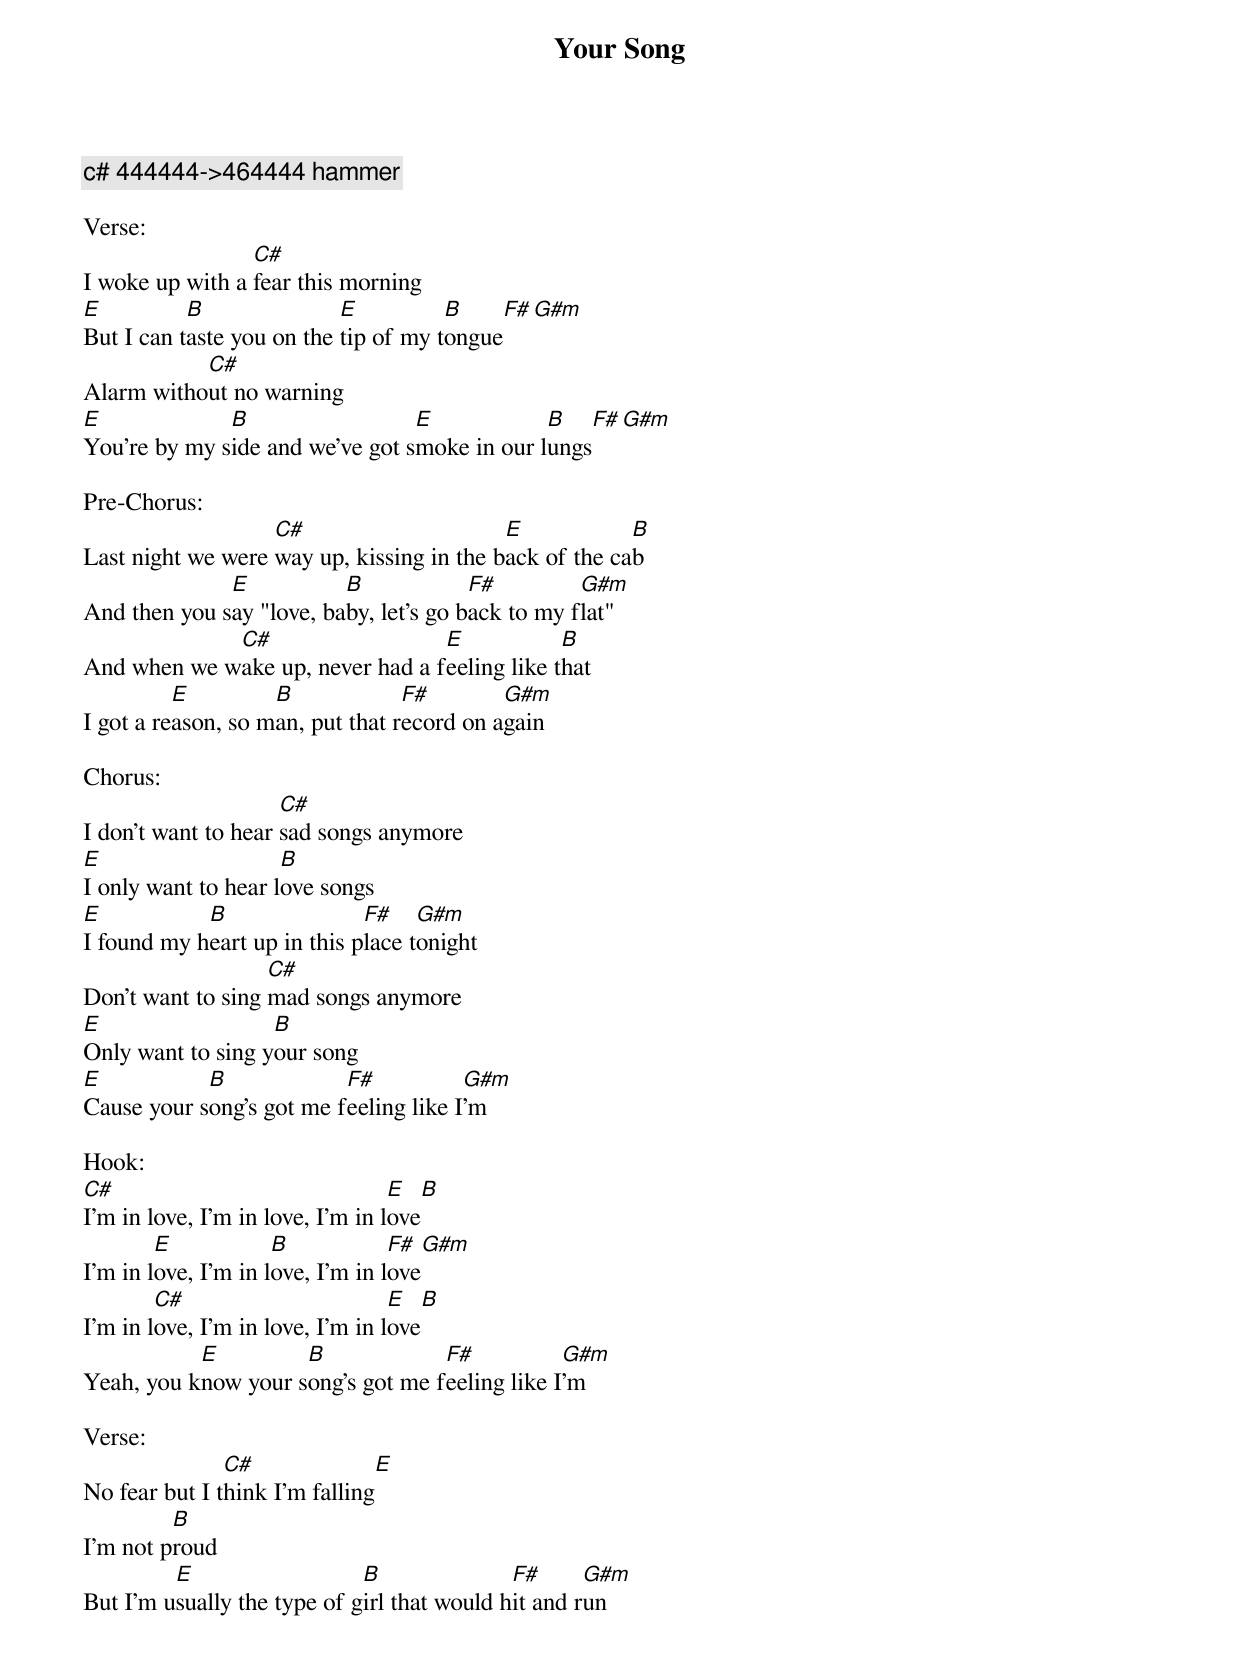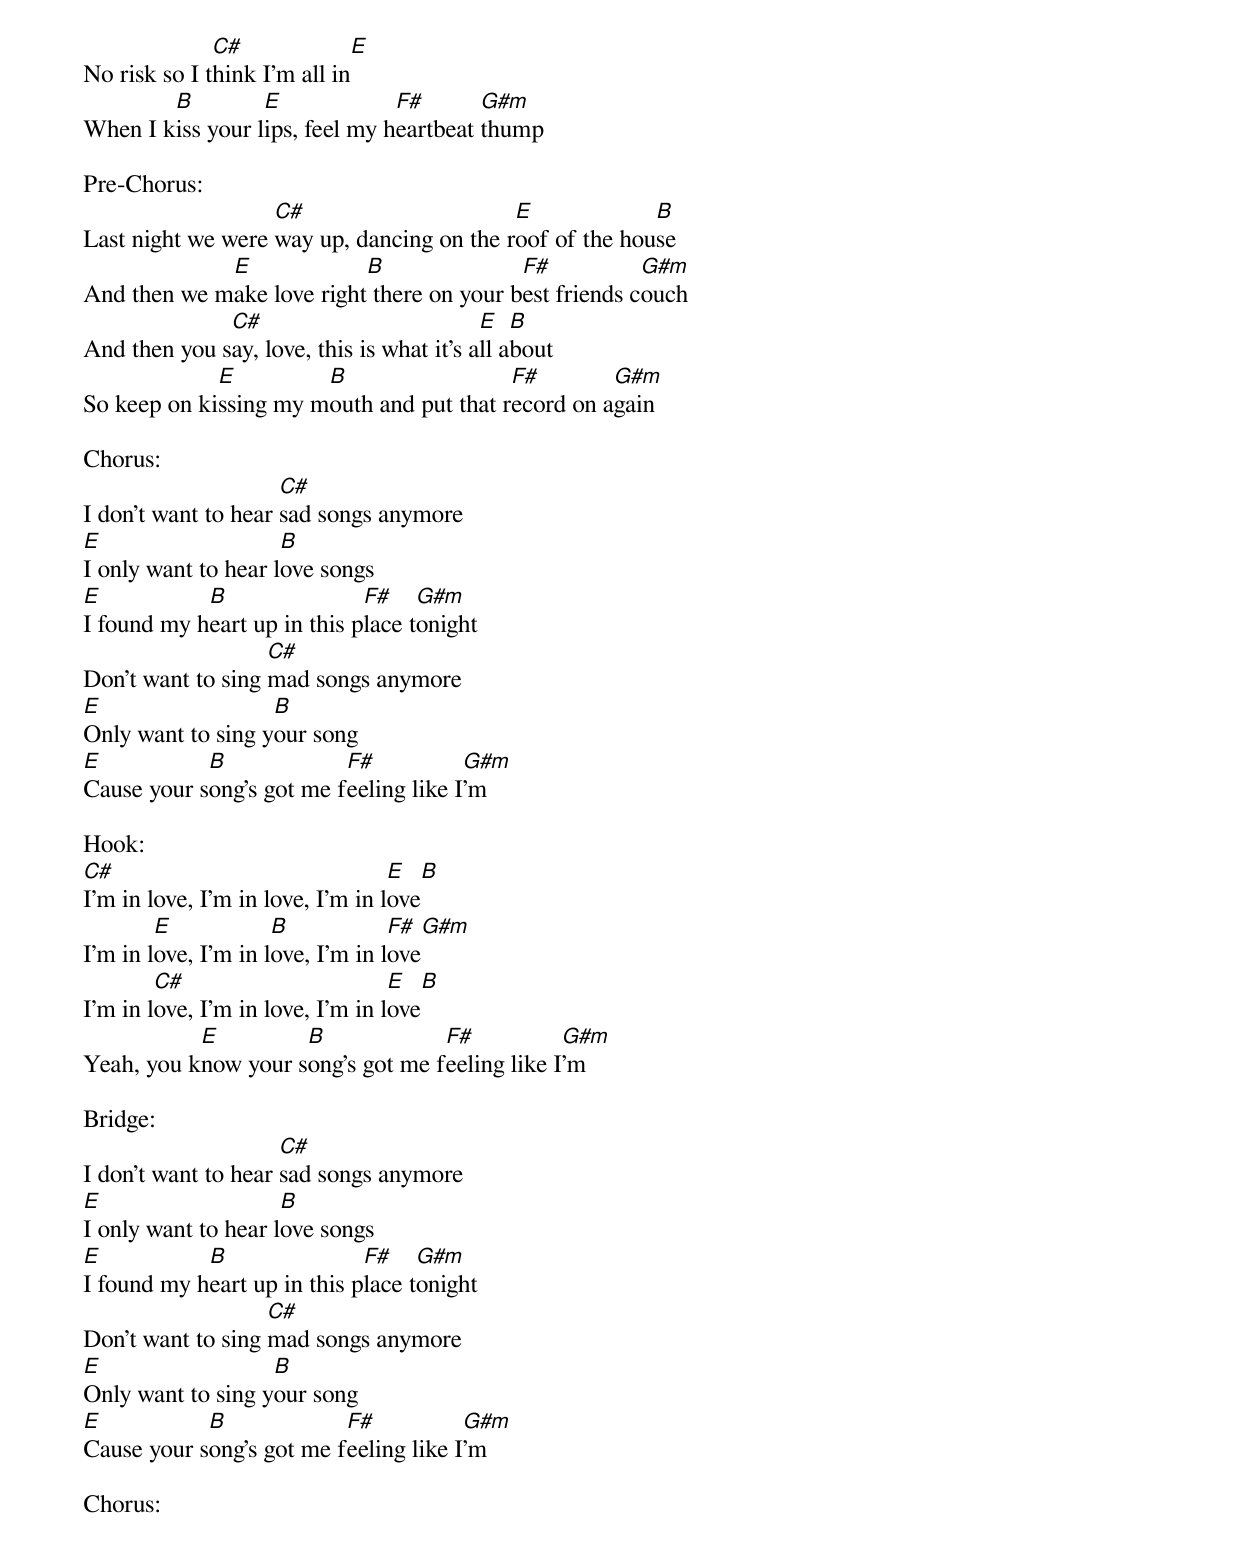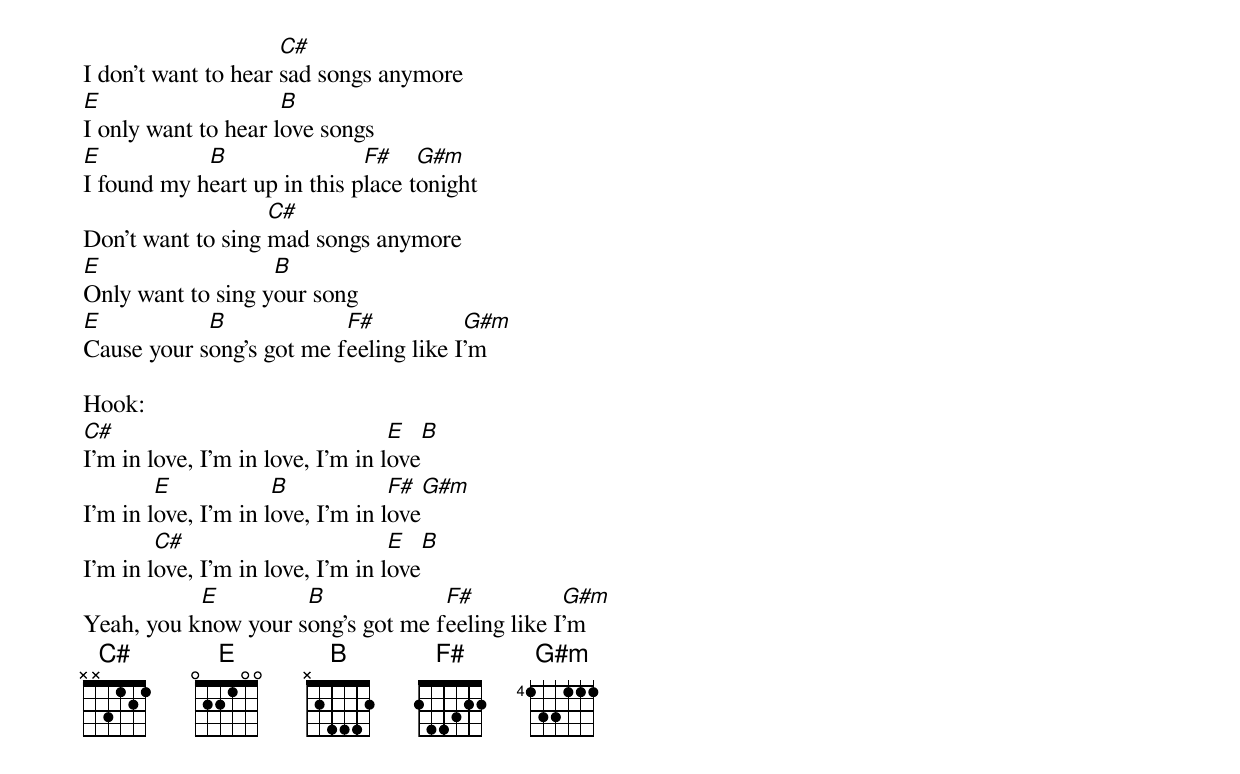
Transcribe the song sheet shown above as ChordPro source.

{title:Your Song}
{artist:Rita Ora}
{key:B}
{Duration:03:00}
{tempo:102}

{c: c# 444444->464444 hammer}

Verse:
I woke up with a [C#]fear this morning
[E]But I can t[B]aste you on the [E]tip of my t[B]ongue[F#][G#m]
Alarm witho[C#]ut no warning
[E]You're by my s[B]ide and we've got s[E]moke in our l[B]ungs[F#][G#m]

Pre-Chorus:
Last night we were [C#]way up, kissing in the b[E]ack of the ca[B]b
And then you s[E]ay "love, ba[B]by, let's go b[F#]ack to my f[G#m]lat"
And when we w[C#]ake up, never had a f[E]eeling like t[B]hat
I got a re[E]ason, so m[B]an, put that r[F#]ecord on a[G#m]gain

Chorus:
I don't want to hear [C#]sad songs anymore
[E]I only want to hear l[B]ove songs
[E]I found my h[B]eart up in this p[F#]lace t[G#m]onight
Don't want to sing [C#]mad songs anymore
[E]Only want to sing y[B]our song
[E]Cause your s[B]ong's got me f[F#]eeling like I[G#m]'m

Hook:
[C#]I'm in love, I'm in love, I'm in l[E]ove[B]
I'm in l[E]ove, I'm in l[B]ove, I'm in l[F#]ove[G#m]
I'm in l[C#]ove, I'm in love, I'm in l[E]ove[B]
Yeah, you k[E]now your s[B]ong's got me f[F#]eeling like I[G#m]'m

Verse:
No fear but I t[C#]hink I'm falling[E]
I'm not p[B]roud
But I'm u[E]sually the type of g[B]irl that would h[F#]it and r[G#m]un
No risk so I t[C#]hink I'm all in[E]
When I k[B]iss your l[E]ips, feel my h[F#]eartbeat [G#m]thump

Pre-Chorus:
Last night we were [C#]way up, dancing on the r[E]oof of the hou[B]se
And then we m[E]ake love right[B] there on your b[F#]est friends c[G#m]ouch
And then you s[C#]ay, love, this is what it's a[E]ll a[B]bout
So keep on ki[E]ssing my m[B]outh and put that r[F#]ecord on a[G#m]gain

Chorus:
I don't want to hear [C#]sad songs anymore
[E]I only want to hear l[B]ove songs
[E]I found my h[B]eart up in this p[F#]lace t[G#m]onight
Don't want to sing [C#]mad songs anymore
[E]Only want to sing y[B]our song
[E]Cause your s[B]ong's got me f[F#]eeling like I[G#m]'m

Hook:
[C#]I'm in love, I'm in love, I'm in l[E]ove[B]
I'm in l[E]ove, I'm in l[B]ove, I'm in l[F#]ove[G#m]
I'm in l[C#]ove, I'm in love, I'm in l[E]ove[B]
Yeah, you k[E]now your s[B]ong's got me f[F#]eeling like I[G#m]'m

Bridge:
I don't want to hear [C#]sad songs anymore
[E]I only want to hear l[B]ove songs
[E]I found my h[B]eart up in this p[F#]lace t[G#m]onight
Don't want to sing [C#]mad songs anymore
[E]Only want to sing y[B]our song
[E]Cause your s[B]ong's got me f[F#]eeling like I[G#m]'m

Chorus:
I don't want to hear [C#]sad songs anymore
[E]I only want to hear l[B]ove songs
[E]I found my h[B]eart up in this p[F#]lace t[G#m]onight
Don't want to sing [C#]mad songs anymore
[E]Only want to sing y[B]our song
[E]Cause your s[B]ong's got me f[F#]eeling like I[G#m]'m

Hook:
[C#]I'm in love, I'm in love, I'm in l[E]ove[B]
I'm in l[E]ove, I'm in l[B]ove, I'm in l[F#]ove[G#m]
I'm in l[C#]ove, I'm in love, I'm in l[E]ove[B]
Yeah, you k[E]now your s[B]ong's got me f[F#]eeling like I[G#m]'m
